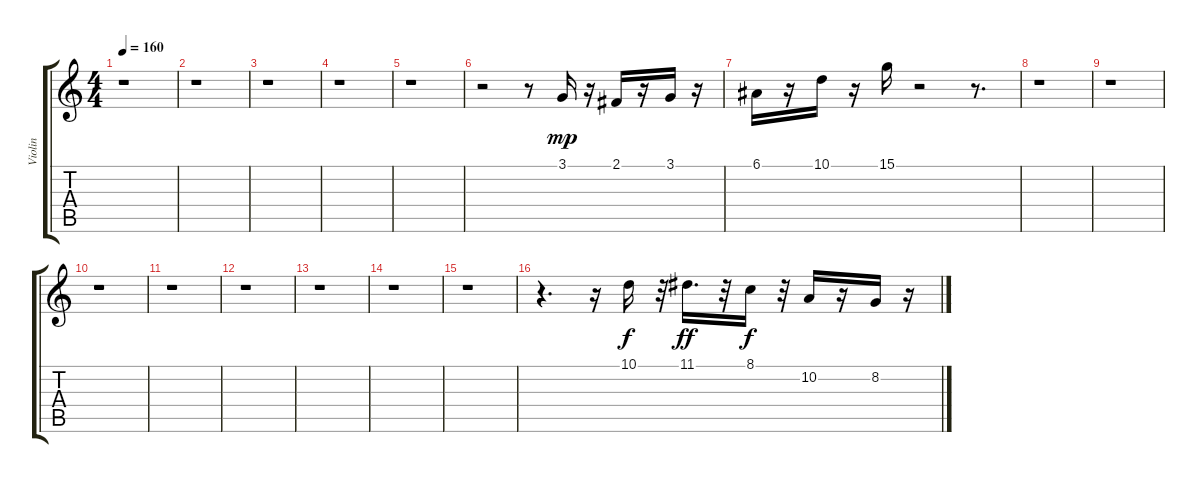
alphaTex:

\track ("Violin" "Violin") {instrument violin}
\staff {score tabs}
\tuning (E4 B3 G3 D3 A2 E2) {hide}
\ts (4 4)
\tempo 160
\clef g2
\ks c
r.1{dy ff} |
r.1 |
r.1 |
r.1 |
r.1 |
r.2 r.8 3.1.16{dy mp} r.16 2.1.16 r.16 3.1.16 r.16 |
6.1.16 r.16 10.1.16 r.16 15.1.16 r.2 r.8{d} |
r.1 |
r.1 |
r.1 |
r.1 |
r.1 |
r.1 |
r.1 |
r.1 |
r.4{d} r.16 10.1.16{dy f} r.32 11.1.16{d dy ff} r.32 8.1.16{dy f} r.32 10.2.16 r.16 8.2.16 r.16
